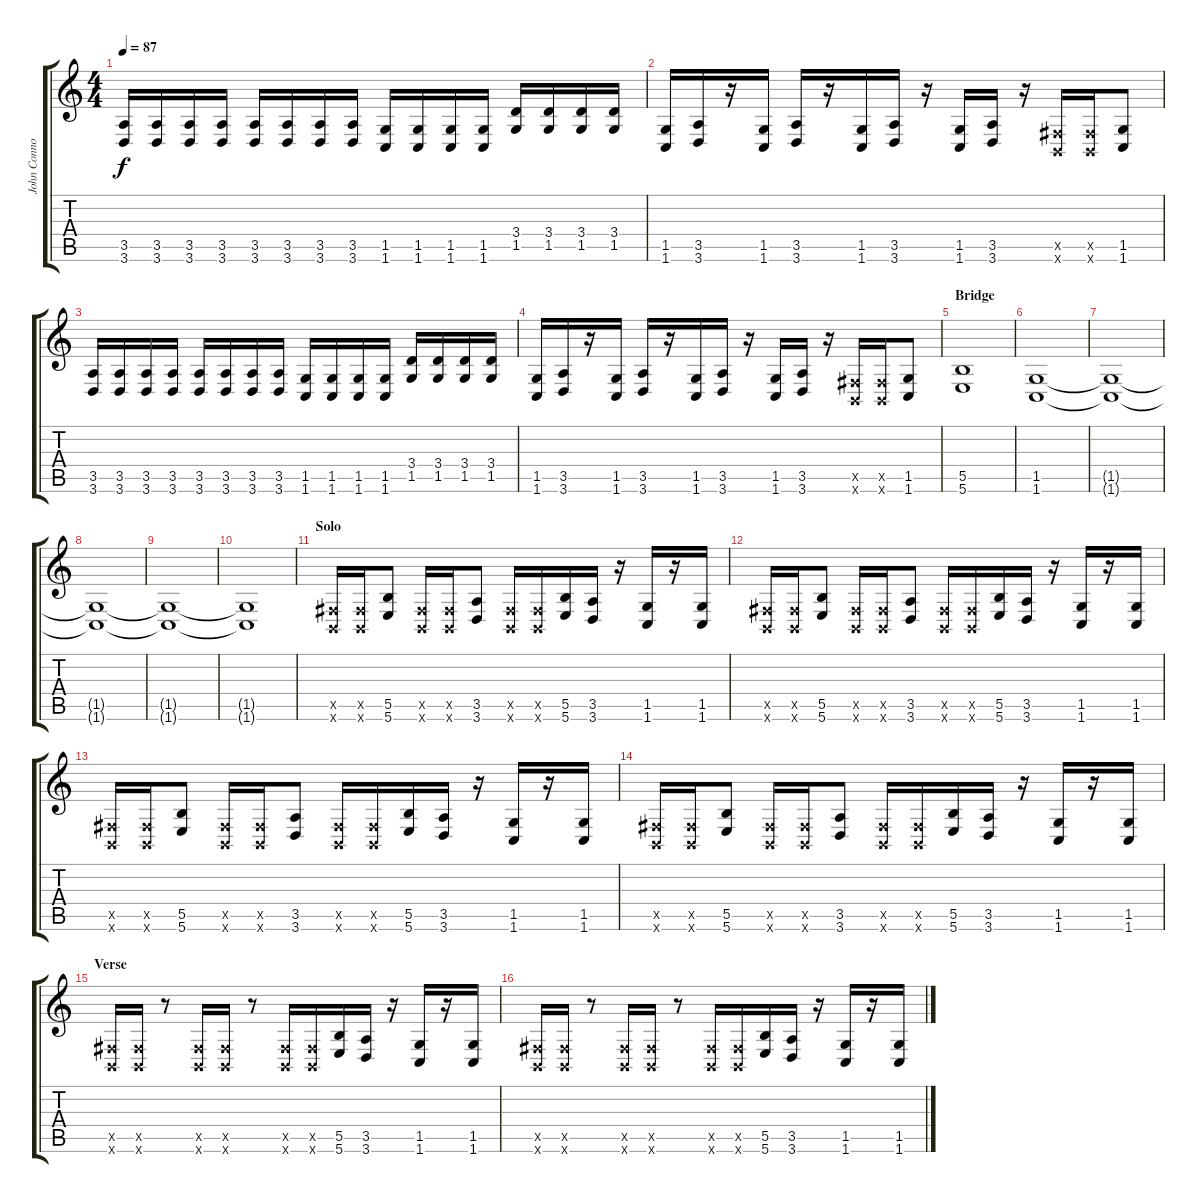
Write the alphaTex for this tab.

\track ("John Connolly" "John Conno") {instrument distortionguitar}
\staff {score tabs}
\tuning (Db4 Ab3 E3 B2 Gb2 B1) {hide}
\ts (4 4)
\tempo 87
\clef g2
\ks c
(3.5 3.6).16{dy f} (3.5 3.6).16 (3.5 3.6).16 (3.5 3.6).16 (3.5 3.6).16 (3.5 3.6).16 (3.5 3.6).16 (3.5 3.6).16 (1.5 1.6).16 (1.5 1.6).16 (1.5 1.6).16 (1.5 1.6).16 (3.4 1.5).16 (3.4 1.5).16 (3.4 1.5).16 (3.4 1.5).16 |
(1.5 1.6).16 (3.5 3.6).16 r.16 (1.5 1.6).16 (3.5 3.6).16 r.16 (1.5 1.6).16 (3.5 3.6).16 r.16 (1.5 1.6).16 (3.5 3.6).16 r.16 (0.5{x} 0.6{x}).16 (0.5{x} 0.6{x}).16 (1.5 1.6).8 |
(3.5 3.6).16 (3.5 3.6).16 (3.5 3.6).16 (3.5 3.6).16 (3.5 3.6).16 (3.5 3.6).16 (3.5 3.6).16 (3.5 3.6).16 (1.5 1.6).16 (1.5 1.6).16 (1.5 1.6).16 (1.5 1.6).16 (3.4 1.5).16 (3.4 1.5).16 (3.4 1.5).16 (3.4 1.5).16 |
(1.5 1.6).16 (3.5 3.6).16 r.16 (1.5 1.6).16 (3.5 3.6).16 r.16 (1.5 1.6).16 (3.5 3.6).16 r.16 (1.5 1.6).16 (3.5 3.6).16 r.16 (0.5{x} 0.6{x}).16 (0.5{x} 0.6{x}).16 (1.5 1.6).8 |
\section ("" "Bridge")
(5.5 5.6).1 |
(1.5 1.6).1 |
(1.5{t} 1.6{t}).1 |
(1.5{t} 1.6{t}).1 |
(1.5{t} 1.6{t}).1 |
(1.5{t} 1.6{t}).1 |
\section ("" "Solo")
(0.5{x} 0.6{x}).16 (0.5{x} 0.6{x}).16 (5.5 5.6).8 (0.5{x} 0.6{x}).16 (0.5{x} 0.6{x}).16 (3.5 3.6).8 (0.5{x} 0.6{x}).16 (0.5{x} 0.6{x}).16 (5.5 5.6).16 (3.5 3.6).16 r.16 (1.5 1.6).16 r.16 (1.5 1.6).16 |
(0.5{x} 0.6{x}).16 (0.5{x} 0.6{x}).16 (5.5 5.6).8 (0.5{x} 0.6{x}).16 (0.5{x} 0.6{x}).16 (3.5 3.6).8 (0.5{x} 0.6{x}).16 (0.5{x} 0.6{x}).16 (5.5 5.6).16 (3.5 3.6).16 r.16 (1.5 1.6).16 r.16 (1.5 1.6).16 |
(0.5{x} 0.6{x}).16 (0.5{x} 0.6{x}).16 (5.5 5.6).8 (0.5{x} 0.6{x}).16 (0.5{x} 0.6{x}).16 (3.5 3.6).8 (0.5{x} 0.6{x}).16 (0.5{x} 0.6{x}).16 (5.5 5.6).16 (3.5 3.6).16 r.16 (1.5 1.6).16 r.16 (1.5 1.6).16 |
(0.5{x} 0.6{x}).16 (0.5{x} 0.6{x}).16 (5.5 5.6).8 (0.5{x} 0.6{x}).16 (0.5{x} 0.6{x}).16 (3.5 3.6).8 (0.5{x} 0.6{x}).16 (0.5{x} 0.6{x}).16 (5.5 5.6).16 (3.5 3.6).16 r.16 (1.5 1.6).16 r.16 (1.5 1.6).16 |
\section ("" "Verse")
(0.5{x} 0.6{x}).16 (0.5{x} 0.6{x}).16 r.8 (0.5{x} 0.6{x}).16 (0.5{x} 0.6{x}).16 r.8 (0.5{x} 0.6{x}).16 (0.5{x} 0.6{x}).16 (5.5 5.6).16 (3.5 3.6).16 r.16 (1.5 1.6).16 r.16 (1.5 1.6).16 |
(0.5{x} 0.6{x}).16 (0.5{x} 0.6{x}).16 r.8 (0.5{x} 0.6{x}).16 (0.5{x} 0.6{x}).16 r.8 (0.5{x} 0.6{x}).16 (0.5{x} 0.6{x}).16 (5.5 5.6).16 (3.5 3.6).16 r.16 (1.5 1.6).16 r.16 (1.5 1.6).16
